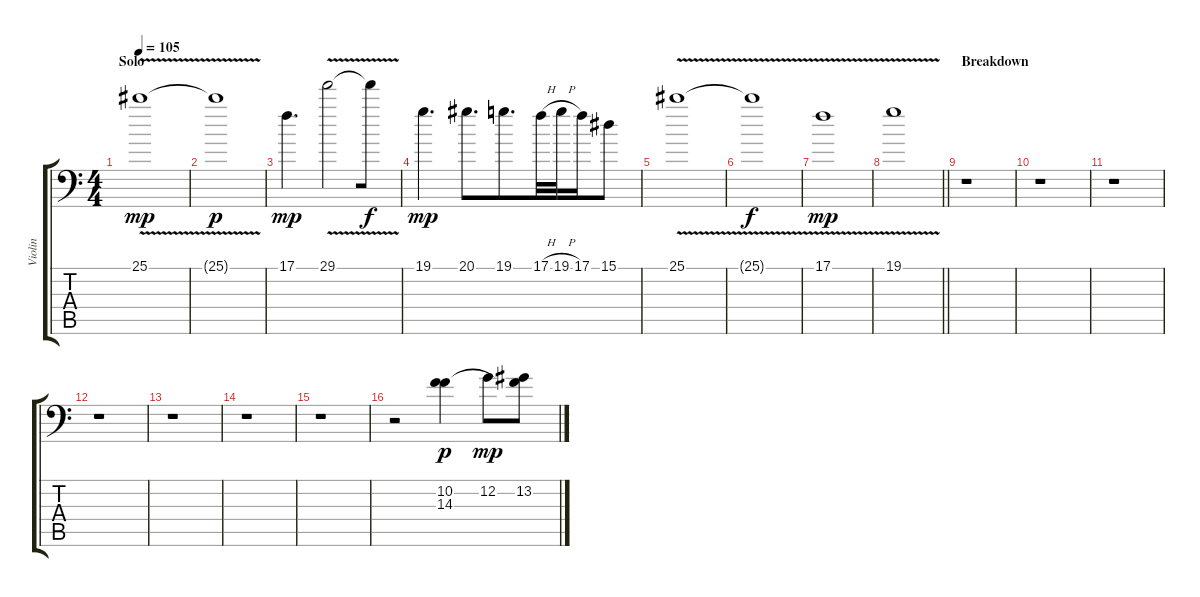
\track ("Violin" "Violin") {instrument stringensemble1 bank 255}
\staff {score tabs}
\tuning (C4 G3 Eb3 Bb2 F2 Bb1) {hide}
\ts (4 4)
\section ("" "Solo")
\tempo 105
\clef f4
\ks c
25.1{v}.1{dy mp} |
25.1{t}.1{dy p} |
17.1.4{d dy mp} 29.1{v}.2{beam merge} 29.1{t}.8{dy f} |
19.1.4{d dy mp beam merge} 20.1.8{d beam merge} 19.1.8{d beam merge} 17.1{h}.32{beam merge} 19.1{h}.32{beam merge} 17.1.16{beam merge} 15.1.8 |
25.1{v}.1 |
25.1{t}.1{dy f} |
17.1{v}.1{dy mp} |
\barLineRight lightlight
19.1{v}.1 |
\section ("" "Breakdown")
r.1 |
r.1 |
r.1 |
r.1 |
r.1 |
r.1 |
r.1 |
r.2 (10.2 14.3).4{dy p} 12.2.8{dy mp} (13.2 14.3{t}).8
